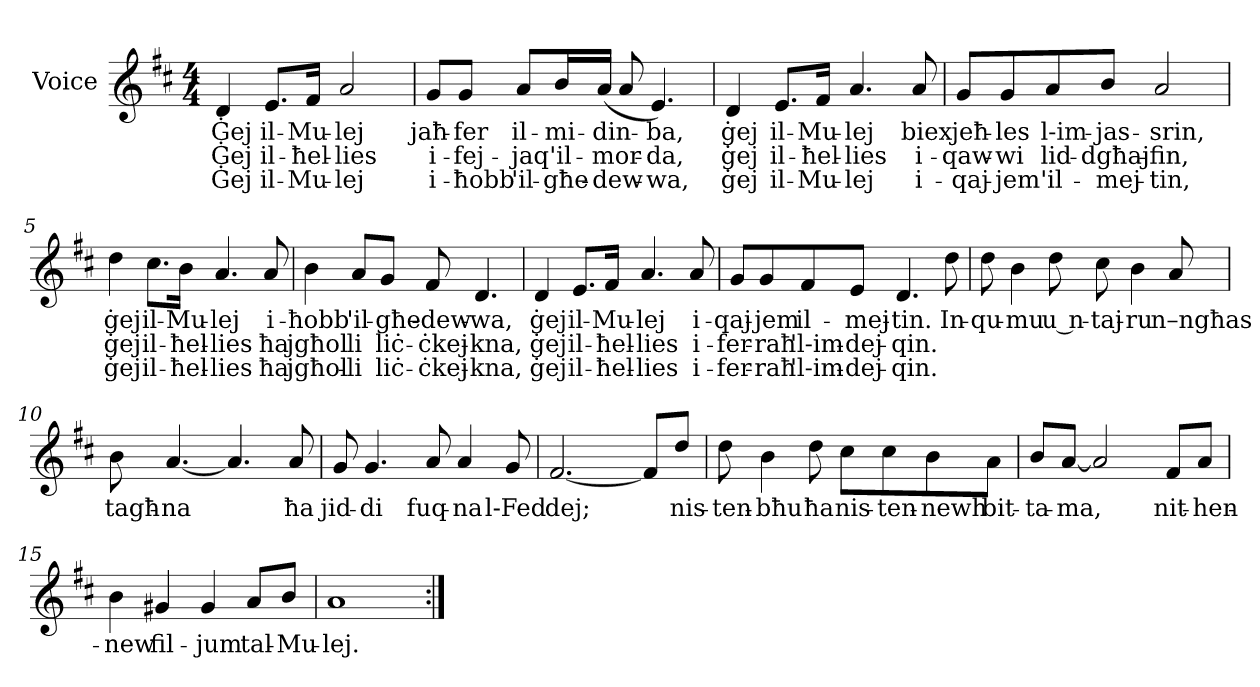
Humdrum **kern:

**kern	**text	**text	**text
*part1	*part1	*part1	*part1
*staff1	*staff1	*staff1	*staff1
*I"Voice	*	*	*
*I'Vo.	*	*	*
*clefG2	*	*	*
*k[f#c#]	*	*	*
*M4/4	*	*	*
=1	=1	=1	=1
4d/	Ġej	Ġej	Ġej
8.e/L	il-	il-	il-
16f#/Jk	-Mu-	-ħel-	-Mu-
2a/	-lej	-lies	-lej
=2	=2	=2	=2
8g/L	jaħ-	i-	i-
8g/J	-fer	-fej-	-ħobb
8a/L	il-	-jaq	'il-
16b/L	-mi-	'il-	-għe-
(16a/JJ	-din-	-mor-	-dew-
8a/	.	.	.
4.e/)	-ba,	-da,	-wa,
=3	=3	=3	=3
4d/	ġej	ġej	ġej
8.e/L	il-	il-	il-
16f#/Jk	-Mu-	-ħel-	-Mu-
4.a/	-lej	-lies	-lej
8a/	biex	i-	i-
=4	=4	=4	=4
8g/L	jeħ-	-qaw-	-qaj-
8g/	-les	-wi	-jem
8a/	l-im-	lid-	'il-
8b/J	-jas-	-dgħaj-	-mej-
2a/	-srin,	-fin,	-tin,
=5	=5	=5	=5
4dd\	ġej	ġej	ġej
8.cc#\L	il-	il-	il-
16b\Jk	-Mu-	-ħel-	-ħel-
4.a/	-lej	-lies	-lies
8a/	i-	ħa	ħa
=6	=6	=6	=6
4b\	-ħobb	jgħol	jgħol-
8a/L	'il-	li	-li
8g/J	-għe-	liċ-	liċ-
8f#/	-dew-	-ċkej-	-ċkej-
4.d/	-wa,	-kna,	-kna,
=7	=7	=7	=7
4d/	ġej	ġej	ġej
8.e/L	il-	il-	il-
16f#/Jk	-Mu-	-ħel-	-ħel-
4.a/	-lej	-lies	-lies
8a/	i-	i-	i-
=8	=8	=8	=8
8g/L	-qaj-	-fer-	-fer-
8g/	-jem	-raħ	-raħ
8f#/	il-	'l-im-	'l-im-
8e/J	-mej-	-dej-	-dej-
4.d/	-tin.	-qin.	-qin.
8dd\	In-	.	.
=9	=9	=9	=9
8dd\	-qu-	.	.
4b\	-mu	.	.
8dd\	u n-	.	.
8cc#\	-taj-	.	.
4b\	-ru	.	.
8a/	n–ngħas	.	.
=10	=10	=10	=10
8b\	tagħ-	.	.
[4.a/	-na	.	.
4.a/]	.	.	.
8a/	ħa	.	.
=11	=11	=11	=11
8g/	jid-	.	.
4.g/	-di	.	.
8a/	fuq-	.	.
4a/	-na	.	.
8g/	l-Fed	.	.
=12	=12	=12	=12
[2.f#/	dej;	.	.
8f#/L]	.	.	.
8dd/J	nis-	.	.
=13	=13	=13	=13
8dd\	-ten-	.	.
4b\	-bħu	.	.
8dd\	ħa	.	.
8cc#\L	nis-	.	.
8cc#\	-ten-	.	.
8b\	-newh	.	.
8a\J	bit-	.	.
=14	=14	=14	=14
8b/L	-ta-	.	.
[8a/J	-ma,	.	.
2a/]	.	.	.
8f#/L	nit-	.	.
8a/J	-hen-	.	.
=15	=15	=15	=15
4b\	-new	.	.
4g#X/	fil-	.	.
4g#/	-jum	.	.
8a/L	tal-	.	.
8b/J	-Mu-	.	.
=16	=16	=16	=16
1a	-lej.	.	.
=:|!	=:|!	=:|!	=:|!
*-	*-	*-	*-
